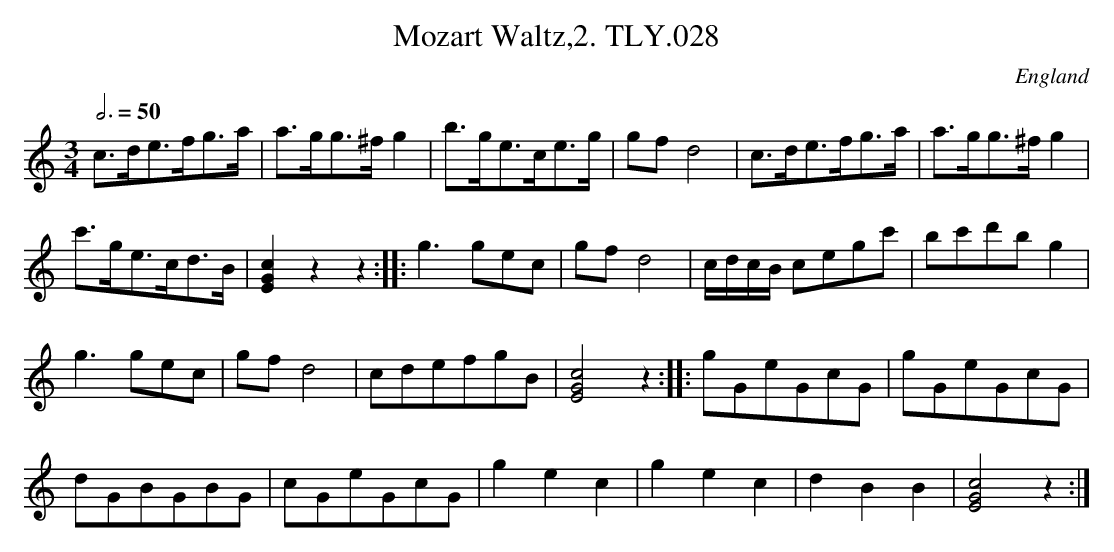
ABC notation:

X:1
T:Mozart Waltz,2. TLY.028
M:3/4
L:1/8
Q:3/4=50
O:England
notC:"Sa nout gally"
K:C major
c>de>fg>a|a>gg>^f g2|b>ge>ce>g|gf d4|c>de>fg>a|a>gg>^f g2|!
c'>ge>cd>B|[E2G2c2] z2 z2::g3 gec|gf d4|c/2d/2c/2B/2 cegc'|bc'd'b g2|!
g3 gec|gf d4|cdefgB|[E4G4c4] z2::gGeGcG|gGeGcG|!
dGBGBG|cGeGcG|g2e2c2|g2e2c2|d2B2B2|[E4G4c4] z2:|
